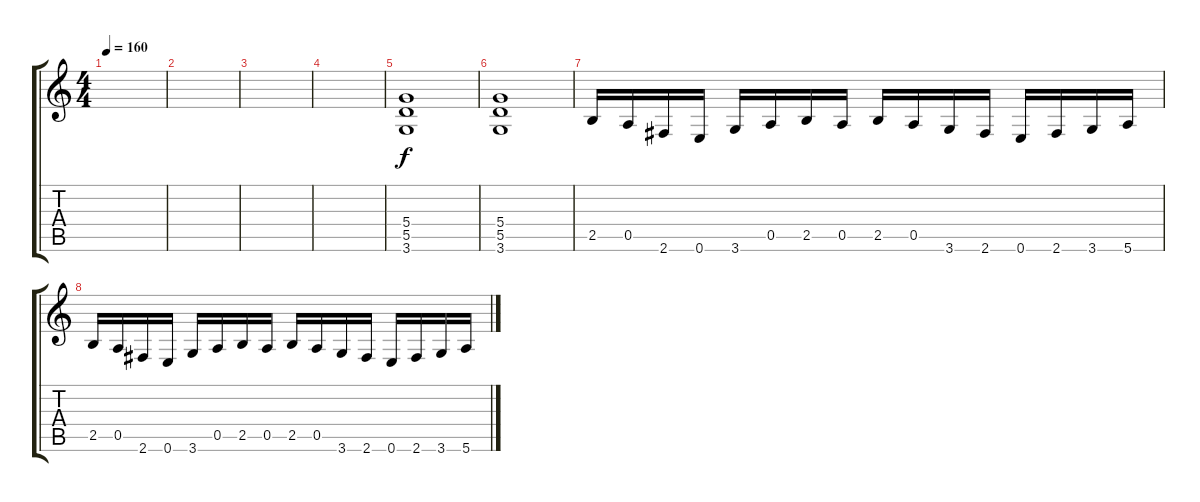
\track "" {instrument distortionguitar}
\staff {score tabs}
\tuning (E4 B3 G3 D3 A2 E2) {hide}
\ts (4 4)
\tempo 160
\clef g2
\ks c
|
|
|
|
(5.4 5.5 3.6).1 |
(5.4 5.5 3.6).1 |
2.5.16 0.5.16 2.6.16 0.6.16 3.6.16 0.5.16 2.5.16 0.5.16 2.5.16 0.5.16 3.6.16 2.6.16 0.6.16 2.6.16 3.6.16 5.6.16 |
2.5.16 0.5.16 2.6.16 0.6.16 3.6.16 0.5.16 2.5.16 0.5.16 2.5.16 0.5.16 3.6.16 2.6.16 0.6.16 2.6.16 3.6.16 5.6.16
